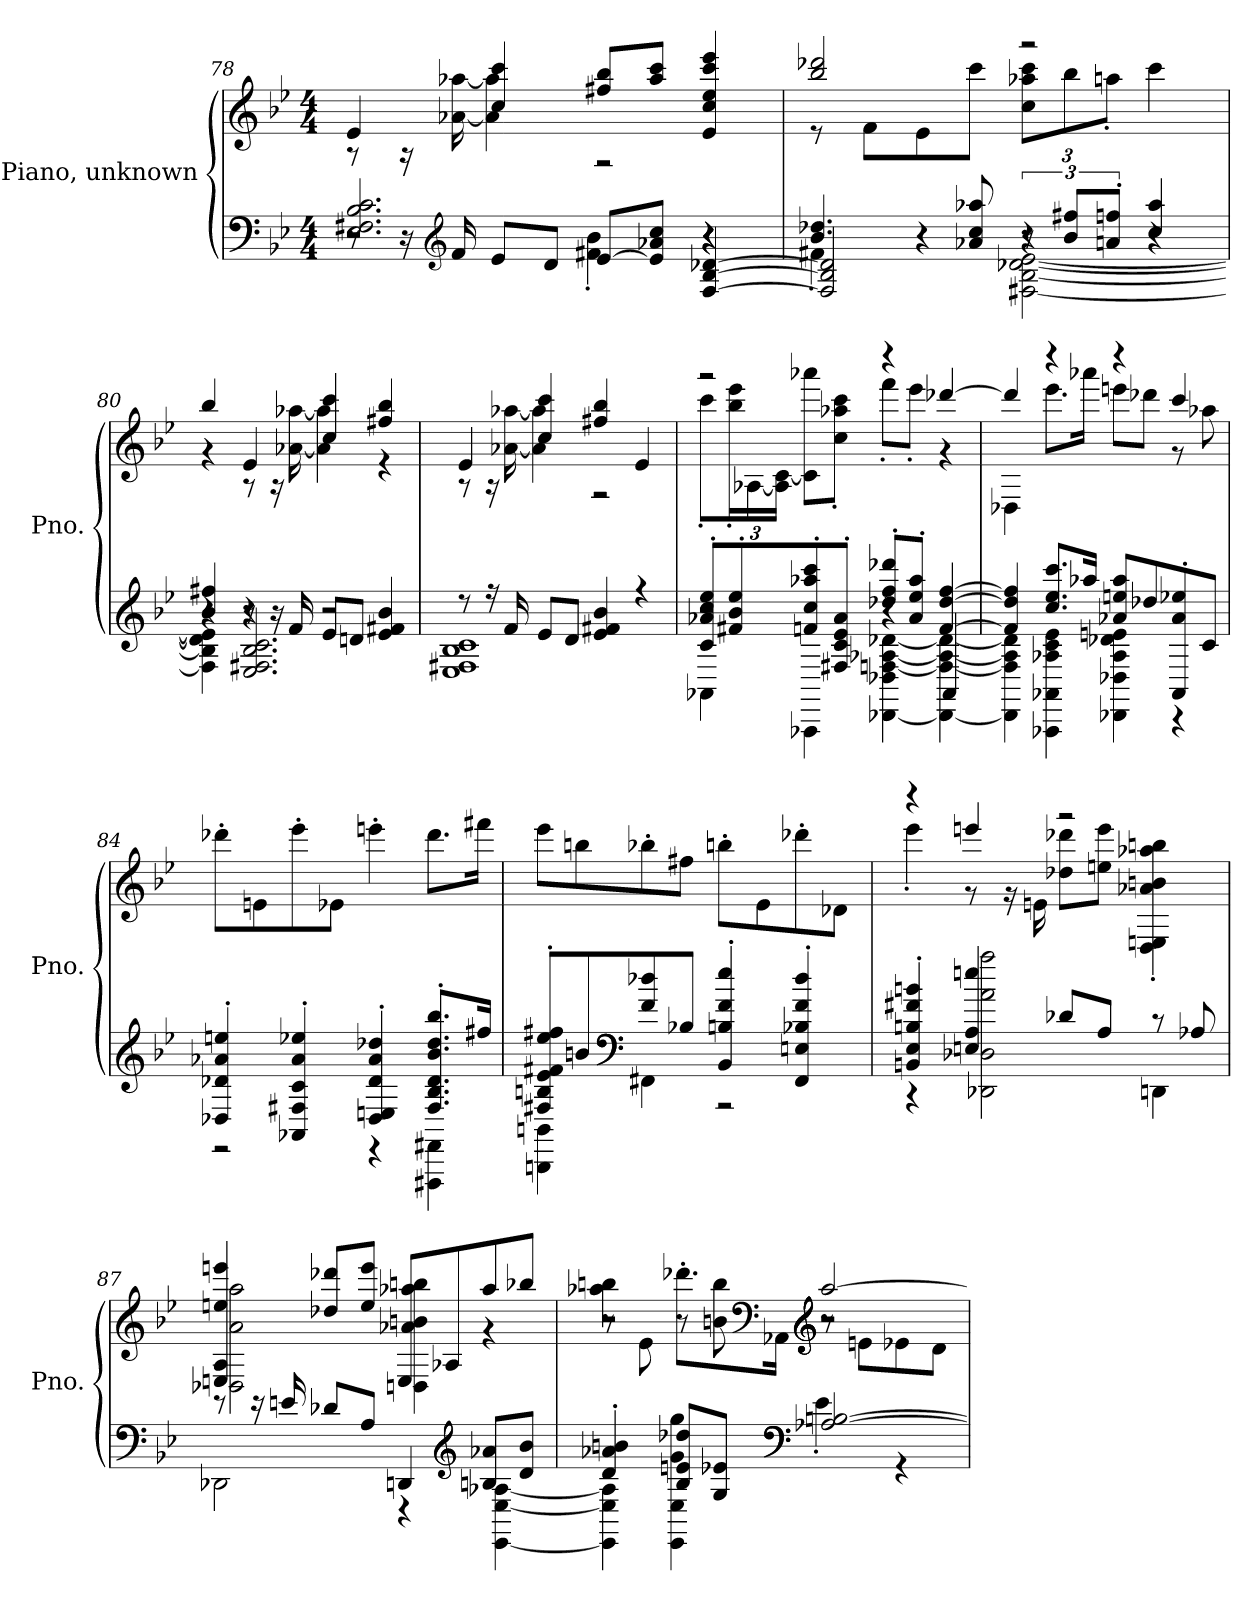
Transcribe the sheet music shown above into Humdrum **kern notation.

**kern	**kern
*part1	*part1
*staff2	*staff1
*I"Piano, unknown	*
*I'Pno.	*
!!LO:PB:g=z
*clefF4	*clefG2
*k[b-e-]	*k[b-e-]
*M4/4	*M4/4
=78	=78
*^	*^
*	*^	*	*
8r	2r	2.E-/ 2.F#X/ 2.B-/ 2.c/	4e-/	8r
16r	.	.	.	16r
*clefG2	*	*	*	*
16f/	.	.	.	[16a-X\ [16aa-X\
8e-/L	.	.	4cc/ 4ccc/	4a-\] 4aa-\]
8d/J	.	.	.	.
[8e-/L	4f#X\' 4b-\'	.	8ff#X/ 8bb-/L	2r
8e-/] 8a-X/ 8cc/J	.	.	8aa-/ 8ccc/J	.
4r	4r	[4F#/ [4B-/ [4d-X/	4e-/ 4cc/ 4ee-/ 4ccc/ 4eee-/	.
=79	=79	=79	=79	=79
4.b-/ 4.dd-X/	4f#X'\	2F#/] 2B-/] 2d-/]	2bb-/ 2ddd-X/	8r
.	.	.	.	8f\L
.	4r	.	.	8e-\
8a-X/ 8cc/ 8aa-X/	.	.	.	8ccc\J
*	*	*	*	*Xbrackettup
12r	[2F#X\ [2B-\ [2d-X\ [2e-\	4r	2r	12cc\ 12aa-X\ 12ccc\L
12b-/ 12ff#X/L	.	.	.	12bb-\
12an/' 12ffn/'J	.	.	.	12aan'\J
4r	.	4cc/ 4aa-/	.	4ccc\
=80	=80	=80	=80	=80
4b-/ 4ff#X/	4F#\] 4B-\] 4d-\] 4e-\]	4r	4bb-/	4r
8r	4r	2.E-/ 2.F#X/ 2.B-/ 2.c/	4e-/	8r
16r	.	.	.	16r
16f/	.	.	.	[16a-X\ [16aa-X\
8e-/L	2r	.	4cc/ 4ccc/	4a-\] 4aa-\]
8dn/J	.	.	.	.
4e-/ 4f#X/ 4b-/	.	.	4ff#X/ 4bb-/	4r
*	*v	*v	*	*
!!LO:LB:g=z	!!
=81	=81	=81	=81
8r	1E- 1F#X 1B- 1c	4e-/	8r
16r	.	.	16r
16f/	.	.	[16a-X\ [16aa-X\
8e-/L	.	4cc/ 4ccc/	4a-\] 4aa-\]
8d/J	.	.	.
4e-/ 4f#X/ 4b-/	.	4ff#X/ 4bb-/	2r
4r	.	4e-/	.
=82	=82	=82	=82
*	*^	*	*
8c/' 8a-X/' 8cc/' 8ee-/'L	4AA-X\	2r	2r	8ccc'\L
8f#X/' 8b-/' 8ee-/'	.	.	.	24bb-\' 24eee-\'L
.	.	.	.	[24A-X\
.	.	.	.	24A-\] [24c\JJ
8fn/' 8cc/' 8aa-X/' 8ccc/'	4AAA-X\	.	.	8c\] 8aaa-X\L
8F#X/' 8c/' 8e-/' 8a-/'J	.	.	.	8cc\' 8aa-X\' 8ccc\'J
8dd-X/' 8ff/' 8ddd-X/'L	[4DD-X\ 4D-X\ [4Fn\ [4A-X\ [4d-X\	4r	4r	8fff'\L
8a-/' 8ee-/' 8aa-/'J	.	.	.	8eee-'\J
[4f/ [4dd-/ [4ff/	4DD-\_ 4F\_ 4A-\_ 4d-\_	4AA-/	[4ddd-X/	4r
*	*v	*v	*	*
!!LO:LB:g=z	!!
=83	=83	=83	=83
4f/] 4dd-/] 4ff/]	4DD-\] 4F\] 4A-\] 4d-\]	4ddd-/]	4D-X\
8.cc/ 8.ee-/ 8.ccc/L	4AAA-X\ 4AA-X\ 4A-X\ 4c\ 4e-\	4r	8.eee-\L
16aa-X/Jk	.	.	16aaa-X\Jk
8a-X/ 8een/ 8aa-/L	4DD-X\ 4D-X\ 4A-\ 4d-X\ 4en\	4r	8eeen\L
8dd-X/	.	.	8ddd-X\J
8AA-/' 8a-/' 8ee-X/'	4r	4ccc/	8r
8c/J	.	.	8aa-X\
*	*	*v	*v
=84	=84	=84
4D-X/' 4d-X/' 4a-X/' 4een/'	2r	8ddd-X'\L
.	.	8en\
4AA-X/' 4F#X/' 4c/' 4a-/' 4ee-X/'	.	8eee-'\
.	.	8e-X\J
4D-/' 4En/' 4d-/' 4a-/' 4dd-X/'	4r	4eeen'\
8.F#/' 8.B-/' 8.d-/' 8.b-/' 8.dd-/' 8.bb-/'L	4FFF#X\ 4FF#X\	8.ddd-\L
16ff#X/Jk	.	16fff#X\Jk
!!LO:LB:g=z
=85	=85	=85
8F#X/' 8Bn/' 8e-/' 8f#X/' 8ee-/' 8ff#X/'L	4BBBn\ 4BBn\	8eee-\L
8bn/	.	8bbn\
*clefF4	*	*
8f#/ 8dd-X/	4FF#X\	8bb-X'\
8B-X/J	.	8ff#X\J
4BB/' 4Bn/' 4f#/' 4ee-/'	2r	8bbn'\L
.	.	8e-\
4FF#/' 4En/' 4B-X/' 4f#/' 4dd-/'	.	8ddd-X'\
.	.	8d-X\J
=86	=86	=86
*	*	*^
4BBn/' 4E-/' 4Bn/' 4f#X/' 4bn/'	4r	4r	4eee-'\
4En/ 4A/ 4een/	2DD-X\ 2D-X\ 2a\ 2aa\	4eeen/	8r
.	.	.	16r
.	.	.	16en\
8d-X/L	.	2r	8dd-X\ 8ddd-X\L
8A/J	.	.	8een\ 8eee\J
8r	4DDn\	.	4D\' 4En\' 4a-X\' 4bn\' 4aa-X\' 4bbn\'
8A-X/	.	.	.
!!LO:LB:g=z	!!
=87	=87	=87	=87
8r	2DD-X\	4En/ 4A/ 4een/ 4eeen/	2D-X\ 2a\ 2aa\
16r	.	.	.
16en/	.	.	.
8d-X/L	.	8dd-X/ 8ddd-X/L	.
8A/J	.	8ee/ 8eee/J	.
4DDn/	4r	8E/L	4Dn\ 4a-X\ 4bn\ 4aa-X\ 4bbn\
.	.	8A-X/	.
*clefG2	*	*	*
8Bn/ 8a-X/L	[4EE-\ [4E-\ [4A-X\	8aa-/	4r
8d-/ 8b-/J	.	8bb-X/J	.
=88	=88	=88	=88
*	*	*	*^
4d/' 4a-X/' 4bn/'	4EE-\] 4E-\] 4A-\]	2r	4aa-X\ 4bbn\	8r
.	.	.	.	8e-\
8B-/ 8en/ 8dd-X/L	4EE-\ 4E-\ 4g\ 4gg\	.	8r	8.ddd-X'\L
8G/ 8e-X/J	.	.	8bn\ 8bb\	.
*	*	*clefF4	*	*
.	.	.	.	16AA-X\Jk
*clefF4	*	*clefG2	*	*
[2A-X/ [2Bn/	4e-'\	[2aa-/	2r	8r
.	.	.	.	8en\L
.	4r	.	.	8e-X\
.	.	.	.	8d\J
*v	*v	*	*	*
*	*v	*v	*v
=	=
*-	*-
